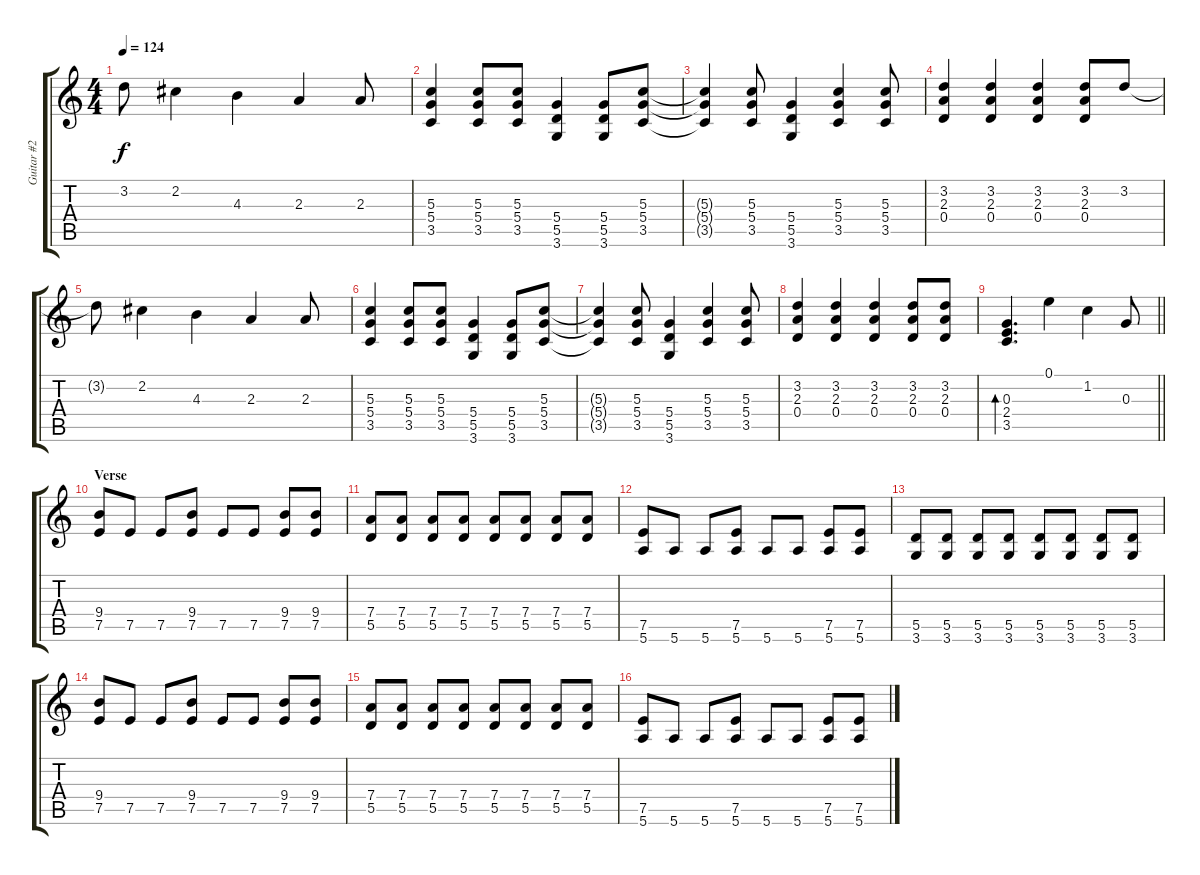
\track ("Guitar #2" "Guitar #2") {instrument distortionguitar}
\staff {score tabs}
\tuning (E4 B3 G3 D3 A2 E2) {hide}
\ts (4 4)
\tempo 124
\clef g2
\ks c
3.2{t}.8{dy f} 2.2.4 4.3.4 2.3.4 2.3.8 |
(5.3 5.4 3.5).4 (5.3 5.4 3.5).8 (5.3 5.4 3.5).8 (5.4 5.5 3.6).4 (5.4 5.5 3.6).8 (5.3 5.4 3.5).8 |
(5.3{t} 5.4{t} 3.5{t}).4 (5.3 5.4 3.5).8 (5.4 5.5 3.6).4 (5.3 5.4 3.5).4 (5.3 5.4 3.5).8 |
(3.2 2.3 0.4).4 (3.2 2.3 0.4).4 (3.2 2.3 0.4).4 (3.2 2.3 0.4).8 3.2.8 |
3.2{t}.8 2.2.4 4.3.4 2.3.4 2.3.8 |
(5.3 5.4 3.5).4 (5.3 5.4 3.5).8 (5.3 5.4 3.5).8 (5.4 5.5 3.6).4 (5.4 5.5 3.6).8 (5.3 5.4 3.5).8 |
(5.3{t} 5.4{t} 3.5{t}).4 (5.3 5.4 3.5).8 (5.4 5.5 3.6).4 (5.3 5.4 3.5).4 (5.3 5.4 3.5).8 |
(3.2 2.3 0.4).4 (3.2 2.3 0.4).4 (3.2 2.3 0.4).4 (3.2 2.3 0.4).8 (3.2 2.3 0.4).8 |
\barLineRight lightlight
(0.3 2.4 3.5).4{d bd 30} 0.1.4 1.2.4 0.3.8 |
\section ("" "Verse")
(9.4 7.5).8 7.5.8 7.5.8 (9.4 7.5).8 7.5.8 7.5.8 (9.4 7.5).8 (9.4 7.5).8 |
(7.4 5.5).8 (7.4 5.5).8 (7.4 5.5).8 (7.4 5.5).8 (7.4 5.5).8 (7.4 5.5).8 (7.4 5.5).8 (7.4 5.5).8 |
(7.5 5.6).8 5.6.8 5.6.8 (7.5 5.6).8 5.6.8 5.6.8 (7.5 5.6).8 (7.5 5.6).8 |
(5.5 3.6).8 (5.5 3.6).8 (5.5 3.6).8 (5.5 3.6).8 (5.5 3.6).8 (5.5 3.6).8 (5.5 3.6).8 (5.5 3.6).8 |
(9.4 7.5).8 7.5.8 7.5.8 (9.4 7.5).8 7.5.8 7.5.8 (9.4 7.5).8 (9.4 7.5).8 |
(7.4 5.5).8 (7.4 5.5).8 (7.4 5.5).8 (7.4 5.5).8 (7.4 5.5).8 (7.4 5.5).8 (7.4 5.5).8 (7.4 5.5).8 |
(7.5 5.6).8 5.6.8 5.6.8 (7.5 5.6).8 5.6.8 5.6.8 (7.5 5.6).8 (7.5 5.6).8
